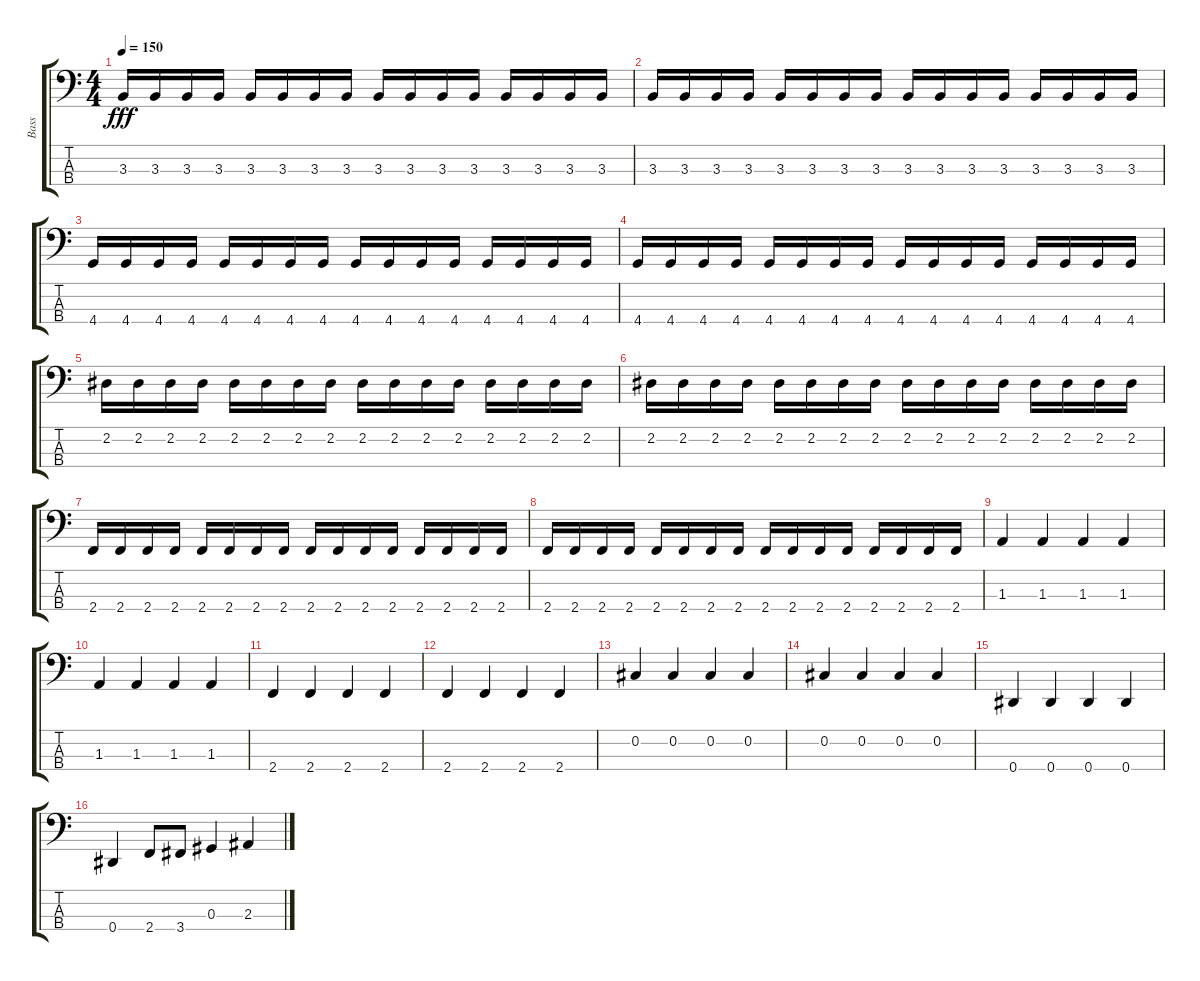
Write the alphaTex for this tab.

\track ("Bass" "Bass") {instrument electricbassfinger}
\staff {score tabs}
\tuning (Gb2 Db2 Ab1 Eb1) {hide}
\ts (4 4)
\tempo 150
\clef f4
\ks c
3.3.16{dy fff} 3.3.16 3.3.16 3.3.16 3.3.16 3.3.16 3.3.16 3.3.16 3.3.16 3.3.16 3.3.16 3.3.16 3.3.16 3.3.16 3.3.16 3.3.16 |
3.3.16 3.3.16 3.3.16 3.3.16 3.3.16 3.3.16 3.3.16 3.3.16 3.3.16 3.3.16 3.3.16 3.3.16 3.3.16 3.3.16 3.3.16 3.3.16 |
4.4.16 4.4.16 4.4.16 4.4.16 4.4.16 4.4.16 4.4.16 4.4.16 4.4.16 4.4.16 4.4.16 4.4.16 4.4.16 4.4.16 4.4.16 4.4.16 |
4.4.16 4.4.16 4.4.16 4.4.16 4.4.16 4.4.16 4.4.16 4.4.16 4.4.16 4.4.16 4.4.16 4.4.16 4.4.16 4.4.16 4.4.16 4.4.16 |
2.2.16 2.2.16 2.2.16 2.2.16 2.2.16 2.2.16 2.2.16 2.2.16 2.2.16 2.2.16 2.2.16 2.2.16 2.2.16 2.2.16 2.2.16 2.2.16 |
2.2.16 2.2.16 2.2.16 2.2.16 2.2.16 2.2.16 2.2.16 2.2.16 2.2.16 2.2.16 2.2.16 2.2.16 2.2.16 2.2.16 2.2.16 2.2.16 |
2.4.16 2.4.16 2.4.16 2.4.16 2.4.16 2.4.16 2.4.16 2.4.16 2.4.16 2.4.16 2.4.16 2.4.16 2.4.16 2.4.16 2.4.16 2.4.16 |
2.4.16 2.4.16 2.4.16 2.4.16 2.4.16 2.4.16 2.4.16 2.4.16 2.4.16 2.4.16 2.4.16 2.4.16 2.4.16 2.4.16 2.4.16 2.4.16 |
1.3.4 1.3.4 1.3.4 1.3.4 |
1.3.4 1.3.4 1.3.4 1.3.4 |
2.4.4 2.4.4 2.4.4 2.4.4 |
2.4.4 2.4.4 2.4.4 2.4.4 |
0.2.4 0.2.4 0.2.4 0.2.4 |
0.2.4 0.2.4 0.2.4 0.2.4 |
0.4.4 0.4.4 0.4.4 0.4.4 |
0.4.4 2.4.8 3.4.8 0.3.4 2.3.4
